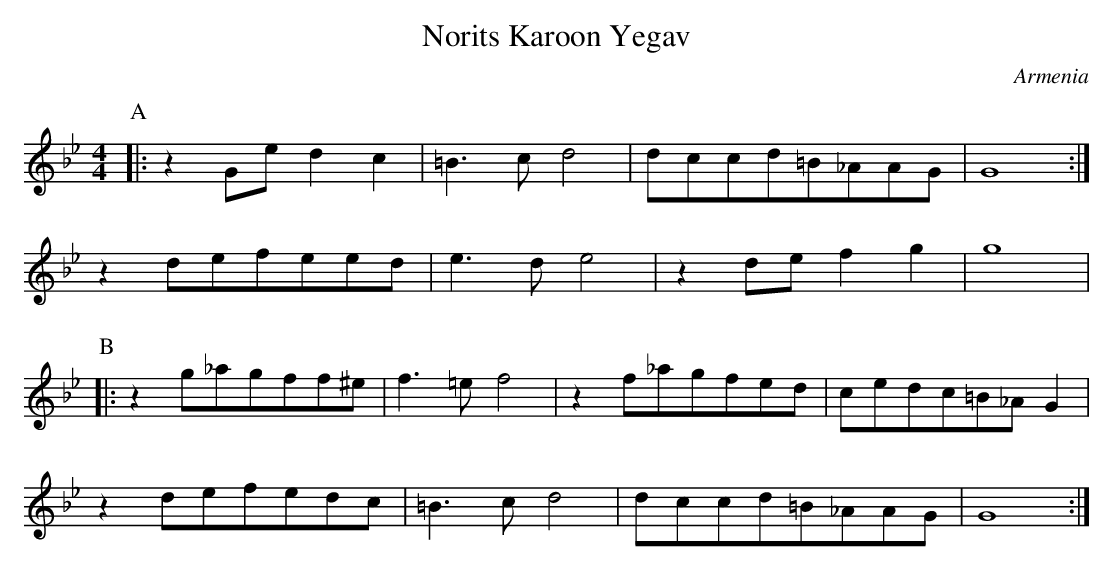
X:1
T:Norits Karoon Yegav
O:Armenia
M:4/4
K:Gm
P:A
|:z2Ged2c2|=B3cd4|dccd=B_AAG|G8:|
z2defeed|e3de4|z2def2g2|g8|
P:B
|:z2g_agff^e|f3=ef4|z2f_agfed|cedc=B_AG2|
z2defedc|=B3cd4|dccd=B_AAG|G8:|
